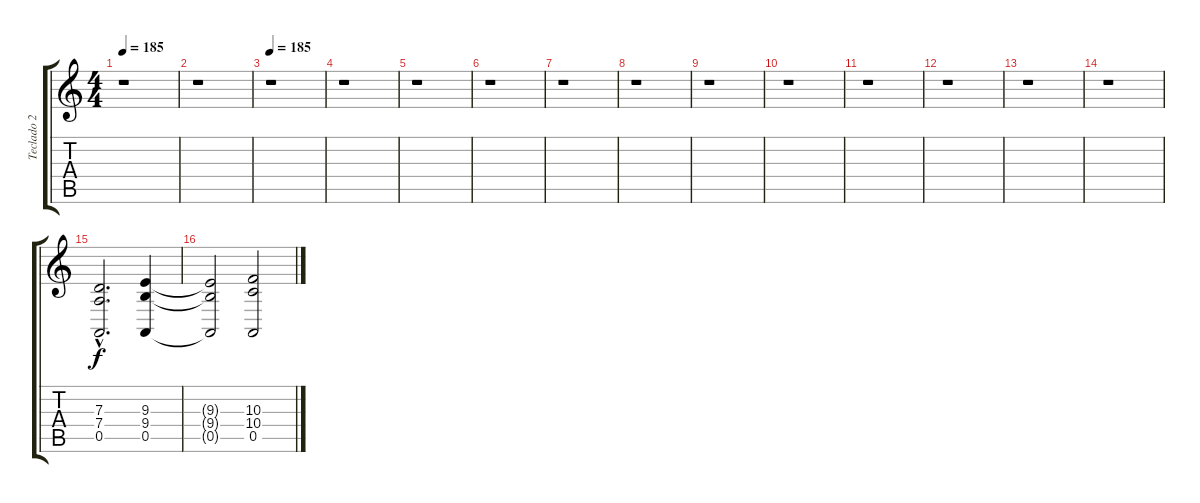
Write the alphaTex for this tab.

\track ("Teclado 2" "Teclado 2") {instrument choiraahs}
\staff {score tabs}
\tuning (E4 B3 G3 D3 A2 E2) {hide}
\ts (4 4)
\tempo 185
\clef g2
\ks c
r.1{dy f} |
r.1 |
\tempo 185
r.1 |
r.1 |
r.1 |
r.1 |
r.1 |
r.1 |
r.1 |
r.1 |
r.1 |
r.1 |
r.1 |
r.1 |
(7.3{hac} 7.4{hac} 0.5{hac}).2{d} (9.3 9.4 0.5).4 |
(9.3{t} 9.4{t} 0.5{t}).2 (10.3 10.4 0.5).2
